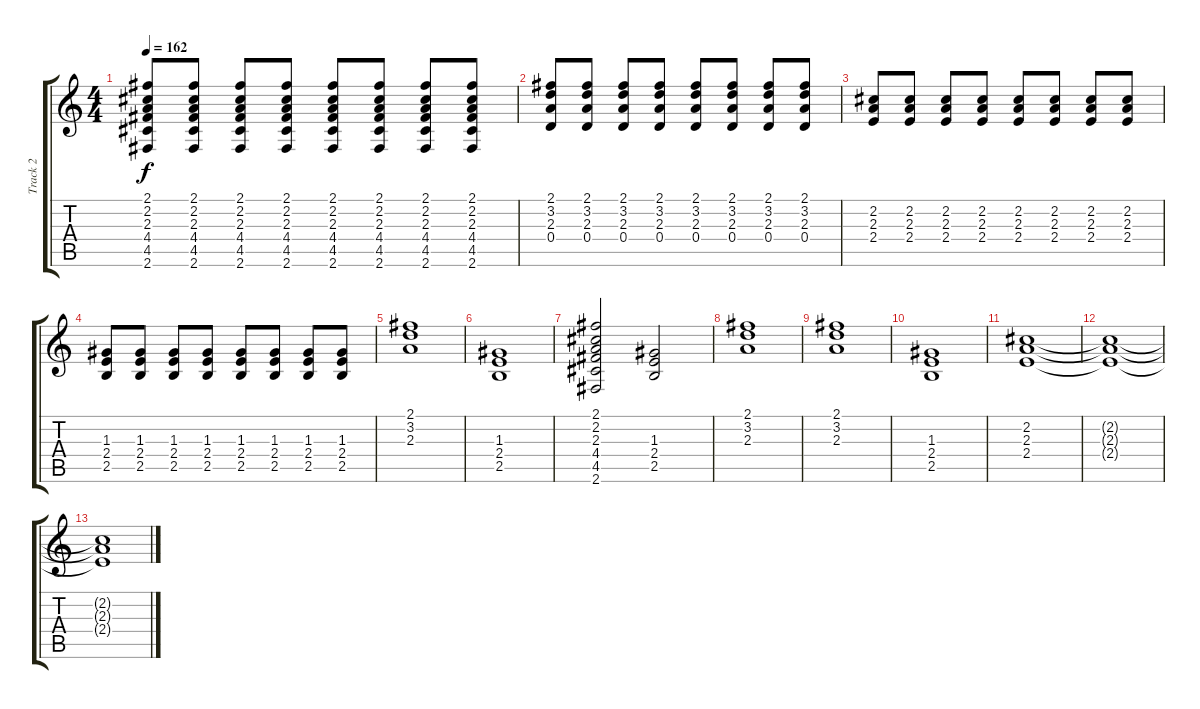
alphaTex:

\track ("Track 2" "Track 2") {instrument electricguitarclean}
\staff {score tabs}
\tuning (E4 B3 G3 D3 A2 E2) {hide}
\ts (4 4)
\tempo 162
\clef g2
\ks c
(2.1 2.2 2.3 4.4 4.5 2.6).8{dy f} (2.1 2.2 2.3 4.4 4.5 2.6).8 (2.1 2.2 2.3 4.4 4.5 2.6).8 (2.1 2.2 2.3 4.4 4.5 2.6).8 (2.1 2.2 2.3 4.4 4.5 2.6).8 (2.1 2.2 2.3 4.4 4.5 2.6).8 (2.1 2.2 2.3 4.4 4.5 2.6).8 (2.1 2.2 2.3 4.4 4.5 2.6).8 |
(2.1 3.2 2.3 0.4).8 (2.1 3.2 2.3 0.4).8 (2.1 3.2 2.3 0.4).8 (2.1 3.2 2.3 0.4).8 (2.1 3.2 2.3 0.4).8 (2.1 3.2 2.3 0.4).8 (2.1 3.2 2.3 0.4).8 (2.1 3.2 2.3 0.4).8 |
(2.2 2.3 2.4).8 (2.2 2.3 2.4).8 (2.2 2.3 2.4).8 (2.2 2.3 2.4).8 (2.2 2.3 2.4).8 (2.2 2.3 2.4).8 (2.2 2.3 2.4).8 (2.2 2.3 2.4).8 |
(1.3 2.4 2.5).8 (1.3 2.4 2.5).8 (1.3 2.4 2.5).8 (1.3 2.4 2.5).8 (1.3 2.4 2.5).8 (1.3 2.4 2.5).8 (1.3 2.4 2.5).8 (1.3 2.4 2.5).8 |
(2.1 3.2 2.3).1 |
(1.3 2.4 2.5).1 |
(2.1 2.2 2.3 4.4 4.5 2.6).2 (1.3 2.4 2.5).2 |
(2.1 3.2 2.3).1 |
(2.1 3.2 2.3).1 |
(1.3 2.4 2.5).1 |
(2.2 2.3 2.4).1 |
(2.2{t} 2.3{t} 2.4{t}).1 |
(2.2{t} 2.3{t} 2.4{t}).1
